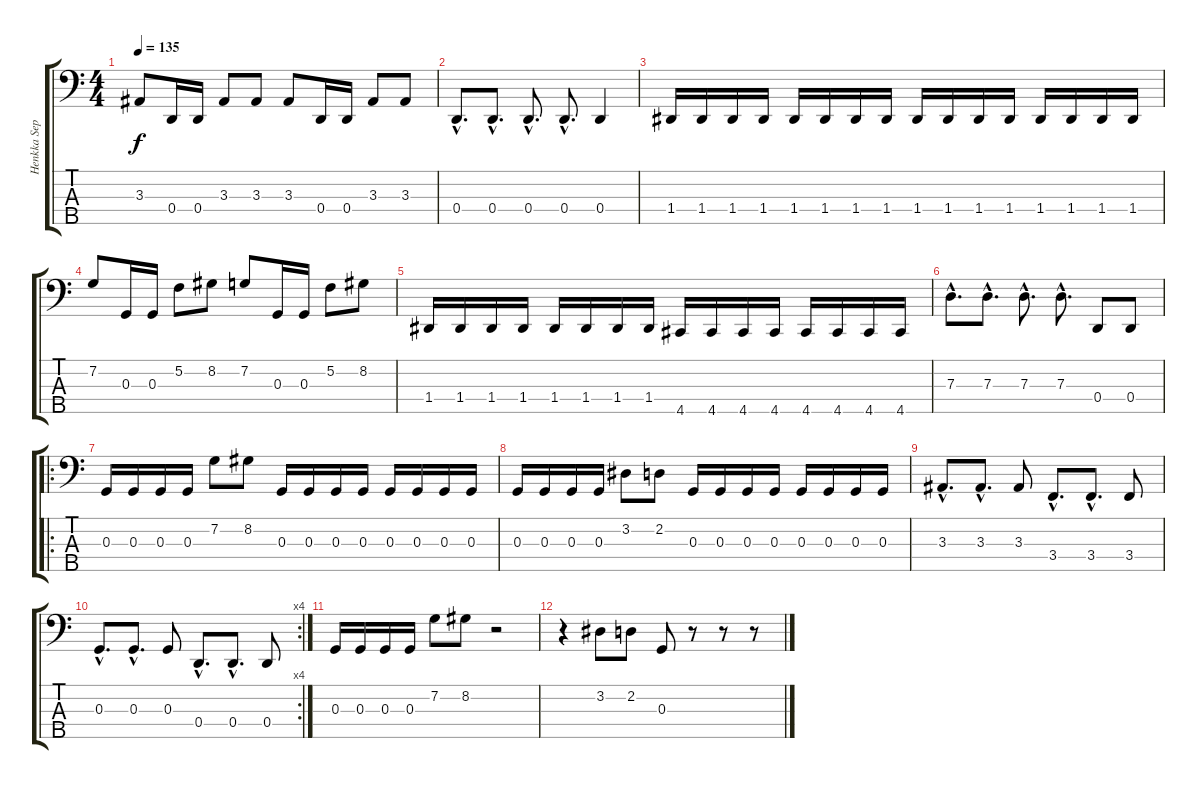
\track ("Henkka Seppälä" "Henkka Sep") {instrument electricbasspick}
\staff {score tabs}
\tuning (F2 C2 G1 D1 A0) {hide}
\ts (4 4)
\tempo 135
\clef f4
\ks c
3.3.8{dy f} 0.4.16 0.4.16 3.3.8 3.3.8 3.3.8 0.4.16 0.4.16 3.3.8 3.3.8 |
0.4{hac}.8{d} 0.4{hac}.8{d} 0.4{hac}.8{d} 0.4{hac}.8{d} 0.4.4 |
1.4.16 1.4.16 1.4.16 1.4.16 1.4.16 1.4.16 1.4.16 1.4.16 1.4.16 1.4.16 1.4.16 1.4.16 1.4.16 1.4.16 1.4.16 1.4.16 |
7.2.8 0.3.16 0.3.16 5.2.8 8.2.8 7.2.8 0.3.16 0.3.16 5.2.8 8.2.8 |
1.4.16 1.4.16 1.4.16 1.4.16 1.4.16 1.4.16 1.4.16 1.4.16 4.5.16 4.5.16 4.5.16 4.5.16 4.5.16 4.5.16 4.5.16 4.5.16 |
7.3{hac}.8{d} 7.3{hac}.8{d} 7.3{hac}.8{d} 7.3{hac}.8{d} 0.4.8 0.4.8 |
\ro
0.3.16 0.3.16 0.3.16 0.3.16 7.2.8 8.2.8 0.3.16 0.3.16 0.3.16 0.3.16 0.3.16 0.3.16 0.3.16 0.3.16 |
0.3.16 0.3.16 0.3.16 0.3.16 3.2.8 2.2.8 0.3.16 0.3.16 0.3.16 0.3.16 0.3.16 0.3.16 0.3.16 0.3.16 |
3.3{hac}.8{d} 3.3{hac}.8{d} 3.3.8 3.4{hac}.8{d} 3.4{hac}.8{d} 3.4.8 |
\rc 4
0.3{hac}.8{d} 0.3{hac}.8{d} 0.3.8 0.4{hac}.8{d} 0.4{hac}.8{d} 0.4.8 |
0.3.16 0.3.16 0.3.16 0.3.16 7.2.8 8.2.8 r.2 |
r.4 3.2.8 2.2.8 0.3.8 r.8 r.8 r.8
